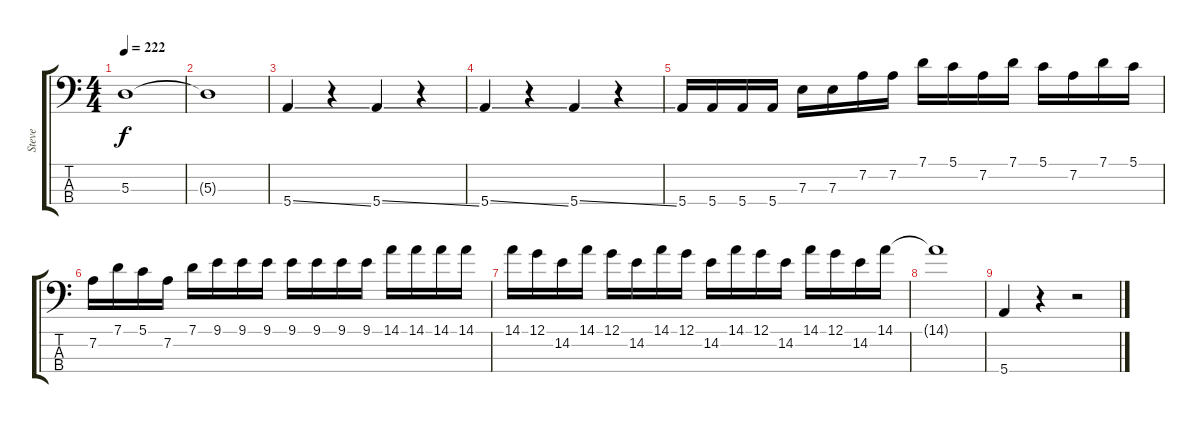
\track ("Steve" "Steve") {instrument electricbassfinger}
\staff {score tabs}
\tuning (G2 D2 A1 E1) {hide}
\ts (4 4)
\tempo 222
\clef f4
\ks c
5.3{t}.1{dy f} |
5.3{t}.1 |
5.4{ss}.4 r.4 5.4{ss}.4 r.4 |
5.4{ss}.4 r.4 5.4{ss}.4 r.4 |
5.4.16 5.4.16 5.4.16 5.4.16 7.3.16 7.3.16 7.2.16 7.2.16 7.1.16 5.1.16 7.2.16 7.1.16 5.1.16 7.2.16 7.1.16 5.1.16 |
7.2.16 7.1.16 5.1.16 7.2.16 7.1.16 9.1.16 9.1.16 9.1.16 9.1.16 9.1.16 9.1.16 9.1.16 14.1.16 14.1.16 14.1.16 14.1.16 |
14.1.16 12.1.16 14.2.16 14.1.16 12.1.16 14.2.16 14.1.16 12.1.16 14.2.16 14.1.16 12.1.16 14.2.16 14.1.16 12.1.16 14.2.16 14.1.16 |
14.1{t}.1 |
5.4.4 r.4 r.2
